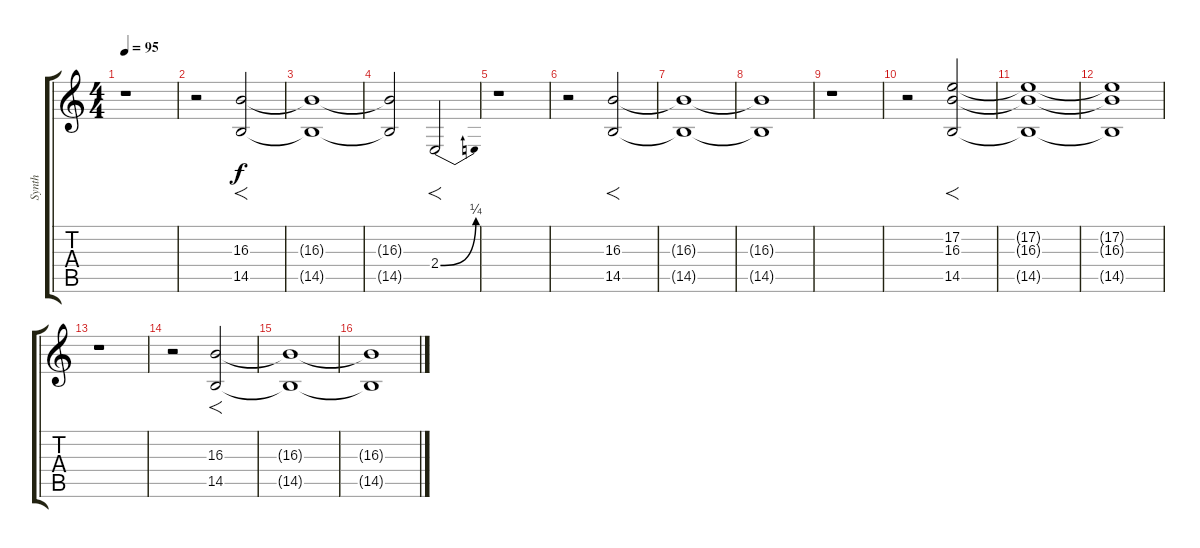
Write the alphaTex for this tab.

\track ("Synth" "Synth") {instrument synthstrings1}
\staff {score tabs}
\tuning (E4 B3 G3 D3 A2 E2) {hide}
\ts (4 4)
\tempo 95
\clef g2
\ks c
r.1{dy f instrument synthstrings1} |
r.2 (16.3 14.5).2{f} |
(16.3{t} 14.5{t}).1{volume 0} |
(16.3{t} 14.5{t}).2 2.4{be (bend 0 0 60 1)}.2{f volume 13} |
r.1 |
r.2 (16.3 14.5).2{f volume 13} |
(16.3{t} 14.5{t}).1{volume 0} |
(16.3{t} 14.5{t}).1 |
r.1 |
r.2 (17.2 16.3 14.5).2{f volume 13} |
(17.2{t} 16.3{t} 14.5{t}).1{volume 0} |
(17.2{t} 16.3{t} 14.5{t}).1 |
r.1 |
r.2 (16.3 14.5).2{f volume 13} |
(16.3{t} 14.5{t}).1{volume 0} |
(16.3{t} 14.5{t}).1
